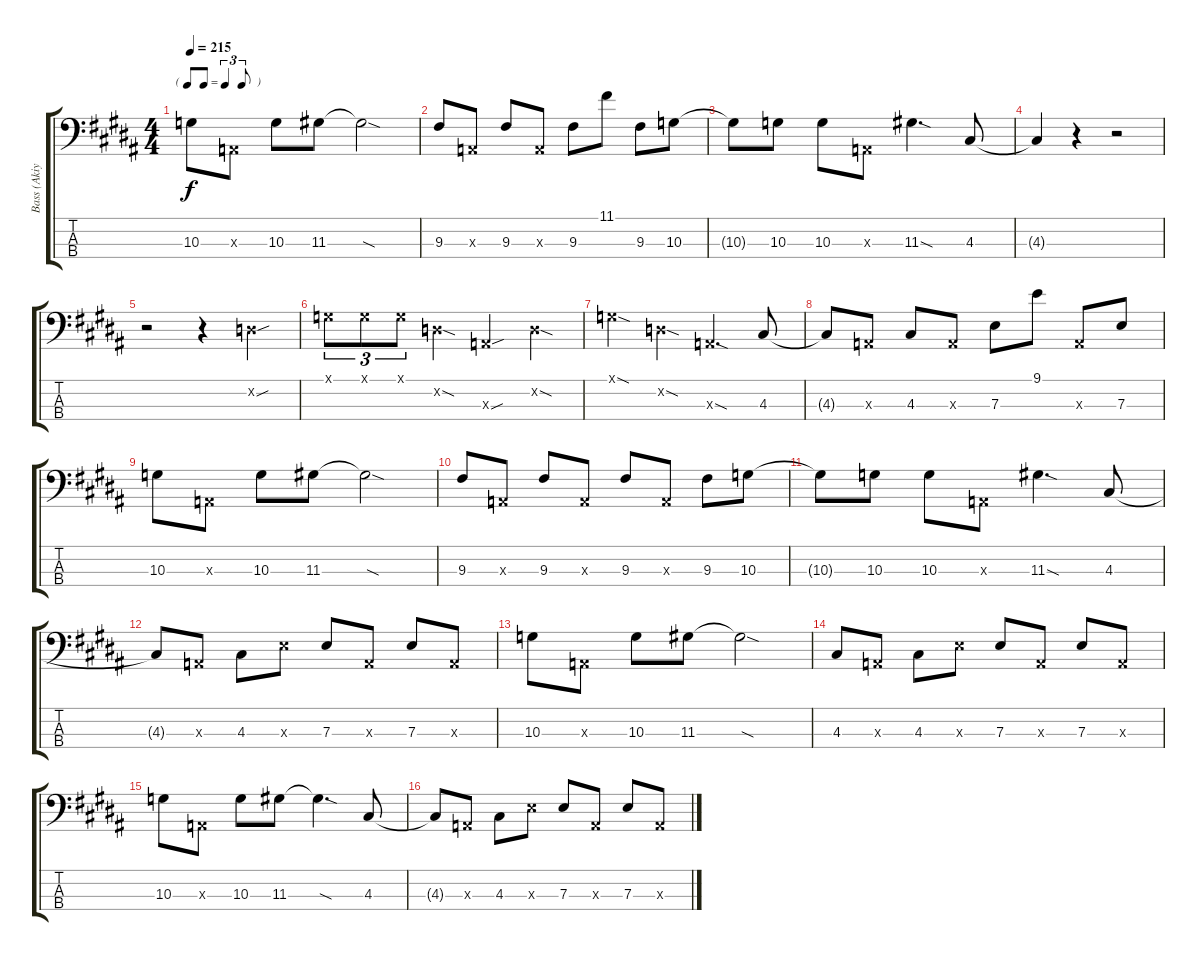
\track ("Bass (Akiyama Mio)" "Bass (Akiy") {instrument electricbassfinger}
\staff {score tabs}
\tuning (G2 D2 A1 E1) {hide}
\ts (4 4)
\tf triplet8th
\tempo 215
\clef f4
\ks b
10.3.8{dy f} 0.3{x}.8 10.3.8 11.3.8 11.3{sod t}.2 |
9.3.8 0.3{x}.8 9.3.8 0.3{x}.8 9.3.8 11.1.8 9.3.8 10.3.8 |
10.3{t}.8 10.3.8 10.3.8 0.3{x}.8 11.3{sod}.4{d} 4.3.8 |
4.3{t}.4 r.4 r.2 |
r.2 r.4 0.2{sou x}.4 |
0.1{x}.8{tu (3 2)} 0.1{x}.8{tu (3 2)} 0.1{x}.8{tu (3 2)} 0.2{sod x}.4 0.3{sou x}.4 0.2{sod x}.4 |
0.1{sod x}.4 0.2{sod x}.4 0.3{sod x}.4{d} 4.3.8 |
4.3{t}.8 0.3{x}.8 4.3.8 0.3{x}.8 7.3.8 9.1.8 0.3{x}.8 7.3.8 |
10.3.8 0.3{x}.8 10.3.8 11.3.8 11.3{sod t}.2 |
9.3.8 0.3{x}.8 9.3.8 0.3{x}.8 9.3.8 0.3{x}.8 9.3.8 10.3.8 |
10.3{t}.8 10.3.8 10.3.8 0.3{x}.8 11.3{sod}.4{d} 4.3.8 |
4.3{t}.8 0.3{x}.8 4.3.8 7.3{x}.8 7.3.8 0.3{x}.8 7.3.8 0.3{x}.8 |
10.3.8 0.3{x}.8 10.3.8 11.3.8 11.3{sod t}.2 |
4.3.8 0.3{x}.8 4.3.8 7.3{x}.8 7.3.8 0.3{x}.8 7.3.8 0.3{x}.8 |
10.3.8 0.3{x}.8 10.3.8 11.3.8 11.3{sod t}.4{d} 4.3.8 |
4.3{t}.8 0.3{x}.8 4.3.8 7.3{x}.8 7.3.8 0.3{x}.8 7.3.8 0.3{x}.8
